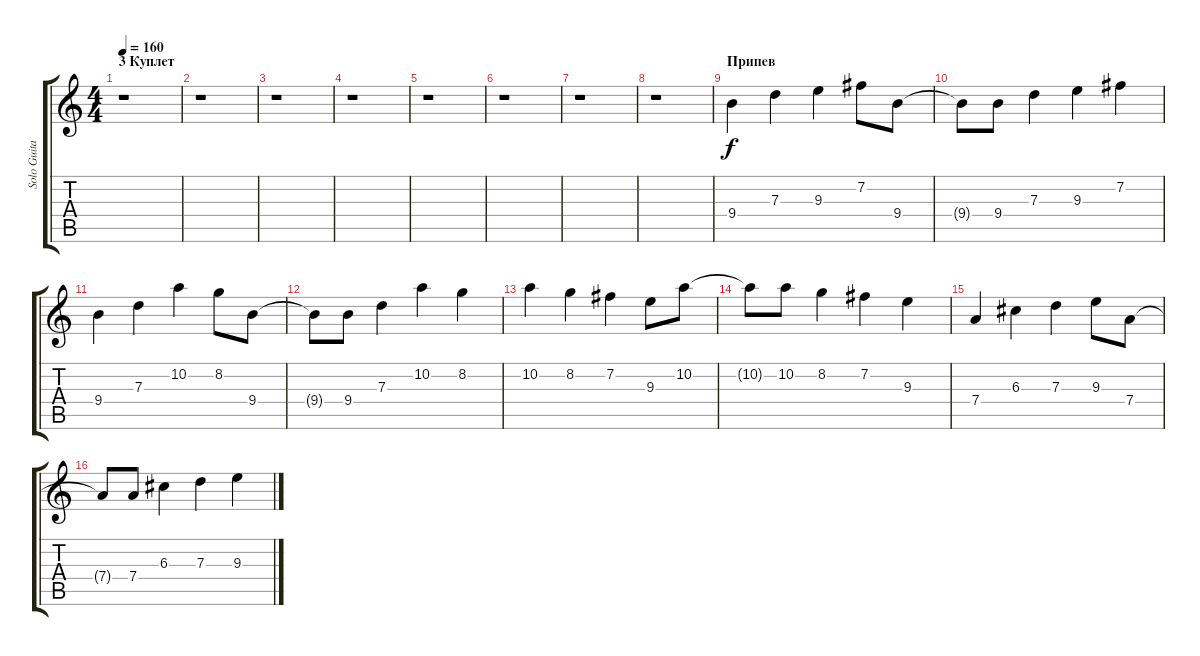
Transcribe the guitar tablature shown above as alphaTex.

\track ("Solo Guitar" "Solo Guita") {instrument distortionguitar}
\staff {score tabs}
\tuning (E4 B3 G3 D3 A2 E2) {hide}
\ts (4 4)
\section ("" "3 Куплет")
\tempo 160
\clef g2
\ks c
r.1{dy f} |
r.1 |
r.1 |
r.1 |
r.1 |
r.1 |
r.1 |
r.1 |
\section ("" "Припев")
9.4.4 7.3.4 9.3.4 7.2.8 9.4.8 |
9.4{t}.8 9.4.8 7.3.4 9.3.4 7.2.4 |
9.4.4 7.3.4 10.2.4 8.2.8 9.4.8 |
9.4{t}.8 9.4.8 7.3.4 10.2.4 8.2.4 |
10.2.4 8.2.4 7.2.4 9.3.8 10.2.8 |
10.2{t}.8 10.2.8 8.2.4 7.2.4 9.3.4 |
7.4.4 6.3.4 7.3.4 9.3.8 7.4.8 |
7.4{t}.8 7.4.8 6.3.4 7.3.4 9.3.4
